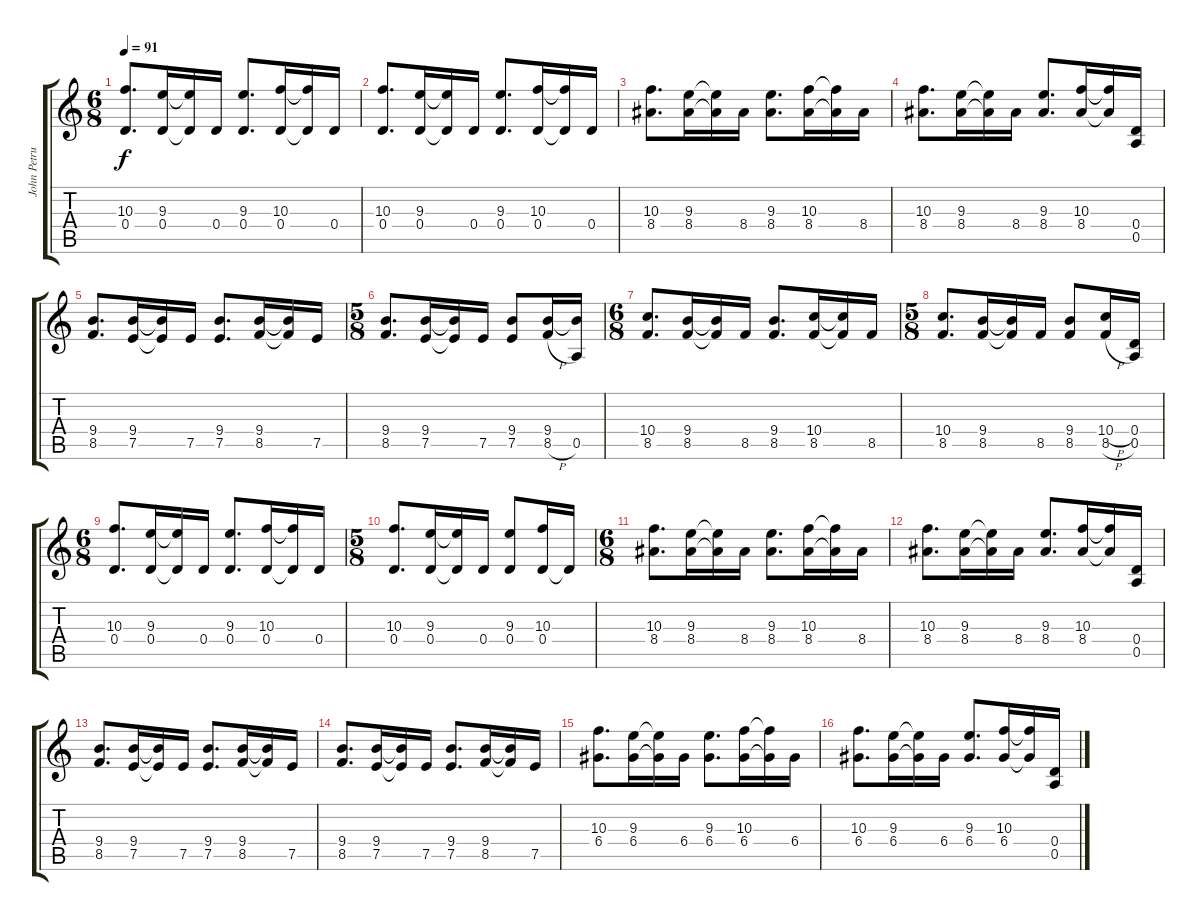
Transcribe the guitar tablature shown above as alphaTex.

\track ("John Petrucci - Guitar" "John Petru") {instrument distortionguitar}
\staff {score tabs}
\tuning (E4 B3 G3 D3 A2 E2) {hide}
\ts (6 8)
\tempo 91
\clef g2
\ks aminor
(10.3 0.4).8{d dy f} (9.3 0.4).16 (9.3{t} 0.4{t}).16 0.4.16 (9.3 0.4).8{d} (10.3 0.4).16 (10.3{t} 0.4{t}).16 0.4.16 |
(10.3 0.4).8{d} (9.3 0.4).16 (9.3{t} 0.4{t}).16 0.4.16 (9.3 0.4).8{d} (10.3 0.4).16 (10.3{t} 0.4{t}).16 0.4.16 |
(10.3 8.4).8{d} (9.3 8.4).16 (9.3{t} 8.4{t}).16 8.4.16 (9.3 8.4).8{d} (10.3 8.4).16 (10.3{t} 8.4{t}).16 8.4.16 |
(10.3 8.4).8{d} (9.3 8.4).16 (9.3{t} 8.4{t}).16 8.4.16 (9.3 8.4).8{d} (10.3 8.4).16 (10.3{t} 8.4{t}).16 (0.4 0.5).16 |
(9.4 8.5).8{d} (9.4 7.5).16 (9.4{t} 7.5{t}).16 7.5.16 (9.4 7.5).8{d} (9.4 8.5).16 (9.4{t} 8.5{t}).16 7.5.16 |
\ts (5 8)
(9.4 8.5).8{d} (9.4 7.5).16 (9.4{t} 7.5{t}).16 7.5.16 (9.4 7.5).8 (9.4 8.5{h}).16 (9.4{t} 0.5).16 |
\ts (6 8)
(10.4 8.5).8{d} (9.4 8.5).16 (9.4{t} 8.5{t}).16 8.5.16 (9.4 8.5).8{d} (10.4 8.5).16 (10.4{t} 8.5{t}).16 8.5.16 |
\ts (5 8)
(10.4 8.5).8{d} (9.4 8.5).16 (9.4{t} 8.5{t}).16 8.5.16 (9.4 8.5).8 (10.4{h} 8.5{h}).16 (0.4 0.5).16 |
\ts (6 8)
(10.3 0.4).8{d} (9.3 0.4).16 (9.3{t} 0.4{t}).16 0.4.16 (9.3 0.4).8{d} (10.3 0.4).16 (10.3{t} 0.4{t}).16 0.4.16 |
\ts (5 8)
(10.3 0.4).8{d} (9.3 0.4).16 (9.3{t} 0.4{t}).16 0.4.16 (9.3 0.4).8 (10.3 0.4).16 0.4{t}.16 |
\ts (6 8)
(10.3 8.4).8{d} (9.3 8.4).16 (9.3{t} 8.4{t}).16 8.4.16 (9.3 8.4).8{d} (10.3 8.4).16 (10.3{t} 8.4{t}).16 8.4.16 |
(10.3 8.4).8{d} (9.3 8.4).16 (9.3{t} 8.4{t}).16 8.4.16 (9.3 8.4).8{d} (10.3 8.4).16 (10.3{t} 8.4{t}).16 (0.4 0.5).16 |
(9.4 8.5).8{d} (9.4 7.5).16 (9.4{t} 7.5{t}).16 7.5.16 (9.4 7.5).8{d} (9.4 8.5).16 (9.4{t} 8.5{t}).16 7.5.16 |
(9.4 8.5).8{d} (9.4 7.5).16 (9.4{t} 7.5{t}).16 7.5.16 (9.4 7.5).8{d} (9.4 8.5).16 (9.4{t} 8.5{t}).16 7.5.16 |
(10.3 6.4).8{d} (9.3 6.4).16 (9.3{t} 6.4{t}).16 6.4.16 (9.3 6.4).8{d} (10.3 6.4).16 (10.3{t} 6.4{t}).16 6.4.16 |
(10.3 6.4).8{d} (9.3 6.4).16 (9.3{t} 6.4{t}).16 6.4.16 (9.3 6.4).8{d} (10.3 6.4).16 (10.3{t} 6.4{t}).16 (0.4 0.5).16
